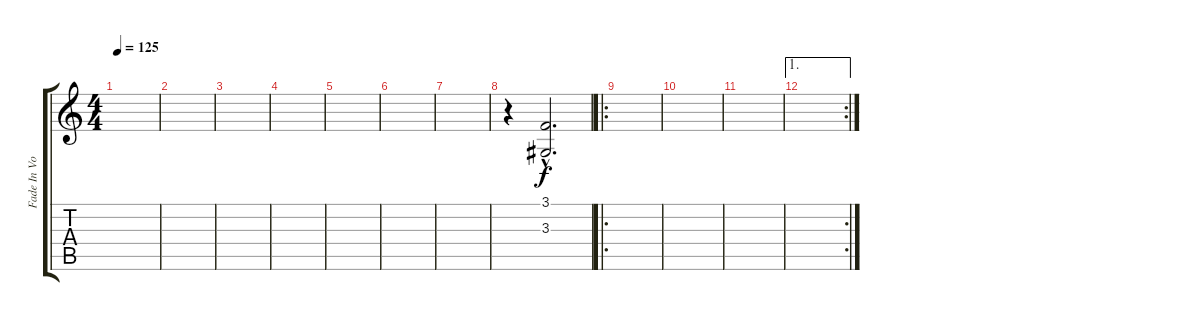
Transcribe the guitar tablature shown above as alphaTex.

\track ("Fade In Voice" "Fade In Vo") {instrument reversecymbal}
\staff {score tabs}
\tuning (D4 A3 F3 C3 G2 D2) {hide}
\ts (4 4)
\tempo 125
\clef g2
\ks c
|
|
|
|
|
|
|
r.4 (3.1{hac} 3.3{hac}).2{d} |
\ro
|
|
|
\ae 1
\rc 2
